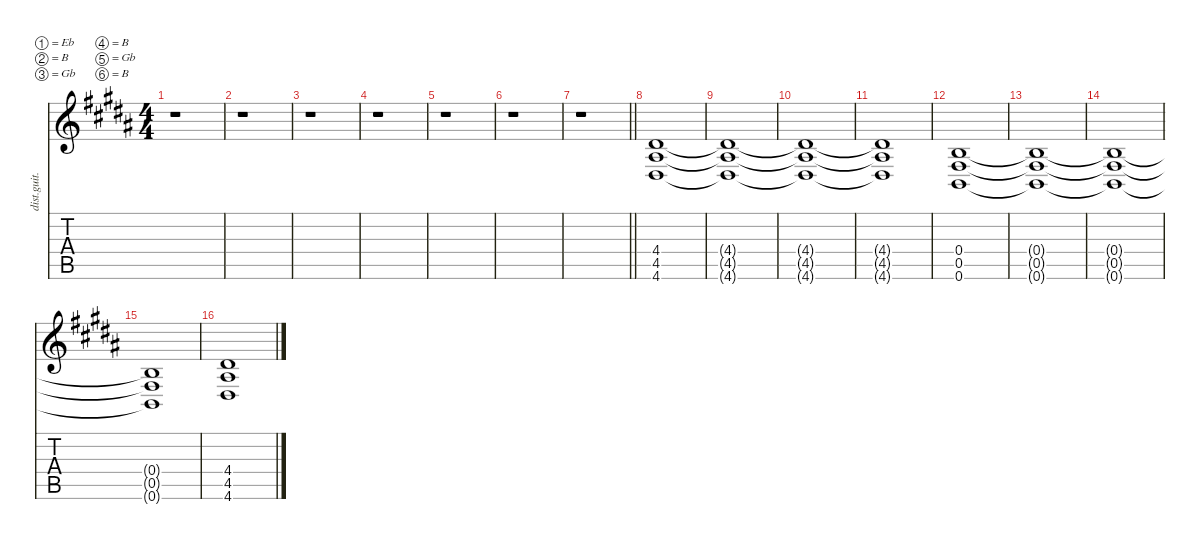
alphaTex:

\defaultSystemsLayout 4
\hideDynamics
\bracketExtendMode nobrackets
\otherSystemsTrackNameOrientation horizontal
\track ("Guitar 2" "dist.guit.") {defaultSystemsLayout 8 instrument distortionguitar}
\staff {score tabs}
\tuning (Eb4 B3 Gb3 B2 Gb2 B1)
\ts (4 4)
\tempo (71 hide)
\clef g2
\ks b
r.1{dy f beam Down} |
r.1{beam Down} |
r.1{beam Down} |
r.1{beam Down} |
r.1{beam Down} |
r.1{beam Down} |
\tempo (68 1 hide)
\barLineRight lightlight
r.1{beam Down} |
(4.4{acc #} 4.5{acc #} 4.6{acc #}).1{beam Up} |
(4.4{t acc #} 4.5{t acc #} 4.6{t acc #}).1{beam Up} |
(4.4{t acc #} 4.5{t acc #} 4.6{t acc #}).1{beam Up} |
(4.4{t acc #} 4.5{t acc #} 4.6{t acc #}).1{beam Up} |
(0.4{acc forcenatural} 0.5{acc #} 0.6{acc forcenatural}).1{beam Up} |
(0.4{t acc forcenatural} 0.5{t acc #} 0.6{t acc forcenatural}).1{beam Up} |
(0.4{t acc forcenatural} 0.5{t acc #} 0.6{t acc forcenatural}).1{beam Up} |
(0.4{t acc forcenatural} 0.5{t acc #} 0.6{t acc forcenatural}).1{beam Up} |
(4.4{acc #} 4.5{acc #} 4.6{acc #}).1{beam Up}
